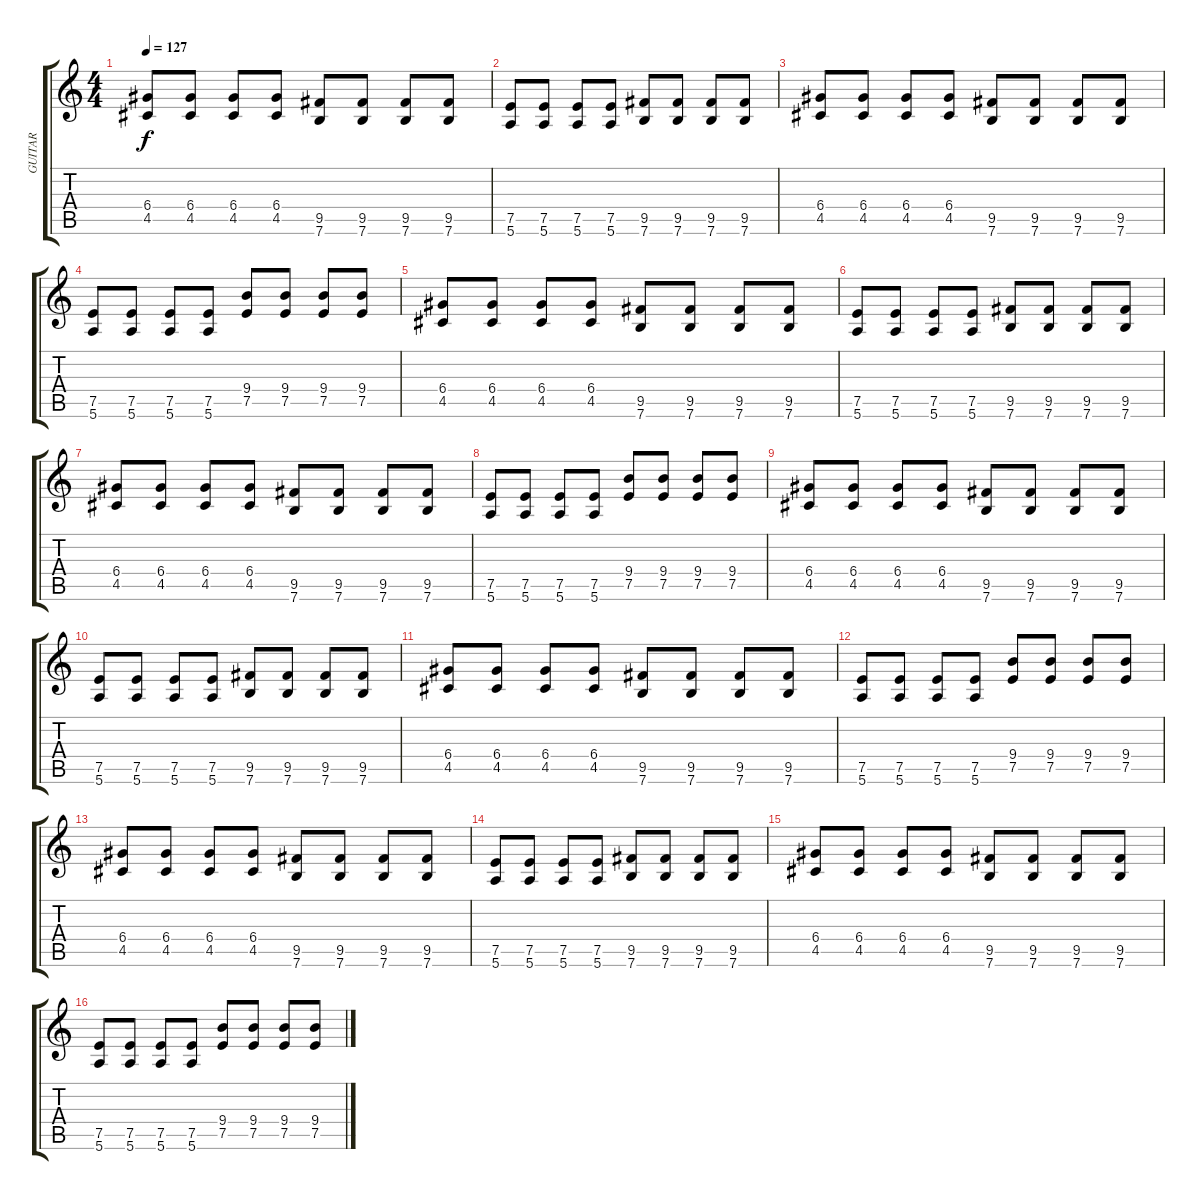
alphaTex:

\track ("GUITAR" "GUITAR") {instrument distortionguitar}
\staff {score tabs}
\tuning (E4 B3 G3 D3 A2 E2) {hide}
\ts (4 4)
\tempo 127
\clef g2
\ks c
(6.4 4.5).8{dy f} (6.4 4.5).8 (6.4 4.5).8 (6.4 4.5).8 (9.5 7.6).8 (9.5 7.6).8 (9.5 7.6).8 (9.5 7.6).8 |
(7.5 5.6).8 (7.5 5.6).8 (7.5 5.6).8 (7.5 5.6).8 (9.5 7.6).8 (9.5 7.6).8 (9.5 7.6).8 (9.5 7.6).8 |
(6.4 4.5).8 (6.4 4.5).8 (6.4 4.5).8 (6.4 4.5).8 (9.5 7.6).8 (9.5 7.6).8 (9.5 7.6).8 (9.5 7.6).8 |
(7.5 5.6).8 (7.5 5.6).8 (7.5 5.6).8 (7.5 5.6).8 (9.4 7.5).8 (9.4 7.5).8 (9.4 7.5).8 (9.4 7.5).8 |
(6.4 4.5).8 (6.4 4.5).8 (6.4 4.5).8 (6.4 4.5).8 (9.5 7.6).8 (9.5 7.6).8 (9.5 7.6).8 (9.5 7.6).8 |
(7.5 5.6).8 (7.5 5.6).8 (7.5 5.6).8 (7.5 5.6).8 (9.5 7.6).8 (9.5 7.6).8 (9.5 7.6).8 (9.5 7.6).8 |
(6.4 4.5).8 (6.4 4.5).8 (6.4 4.5).8 (6.4 4.5).8 (9.5 7.6).8 (9.5 7.6).8 (9.5 7.6).8 (9.5 7.6).8 |
(7.5 5.6).8 (7.5 5.6).8 (7.5 5.6).8 (7.5 5.6).8 (9.4 7.5).8 (9.4 7.5).8 (9.4 7.5).8 (9.4 7.5).8 |
(6.4 4.5).8 (6.4 4.5).8 (6.4 4.5).8 (6.4 4.5).8 (9.5 7.6).8 (9.5 7.6).8 (9.5 7.6).8 (9.5 7.6).8 |
(7.5 5.6).8 (7.5 5.6).8 (7.5 5.6).8 (7.5 5.6).8 (9.5 7.6).8 (9.5 7.6).8 (9.5 7.6).8 (9.5 7.6).8 |
(6.4 4.5).8 (6.4 4.5).8 (6.4 4.5).8 (6.4 4.5).8 (9.5 7.6).8 (9.5 7.6).8 (9.5 7.6).8 (9.5 7.6).8 |
(7.5 5.6).8 (7.5 5.6).8 (7.5 5.6).8 (7.5 5.6).8 (9.4 7.5).8 (9.4 7.5).8 (9.4 7.5).8 (9.4 7.5).8 |
(6.4 4.5).8 (6.4 4.5).8 (6.4 4.5).8 (6.4 4.5).8 (9.5 7.6).8 (9.5 7.6).8 (9.5 7.6).8 (9.5 7.6).8 |
(7.5 5.6).8 (7.5 5.6).8 (7.5 5.6).8 (7.5 5.6).8 (9.5 7.6).8 (9.5 7.6).8 (9.5 7.6).8 (9.5 7.6).8 |
(6.4 4.5).8 (6.4 4.5).8 (6.4 4.5).8 (6.4 4.5).8 (9.5 7.6).8 (9.5 7.6).8 (9.5 7.6).8 (9.5 7.6).8 |
(7.5 5.6).8 (7.5 5.6).8 (7.5 5.6).8 (7.5 5.6).8 (9.4 7.5).8 (9.4 7.5).8 (9.4 7.5).8 (9.4 7.5).8
